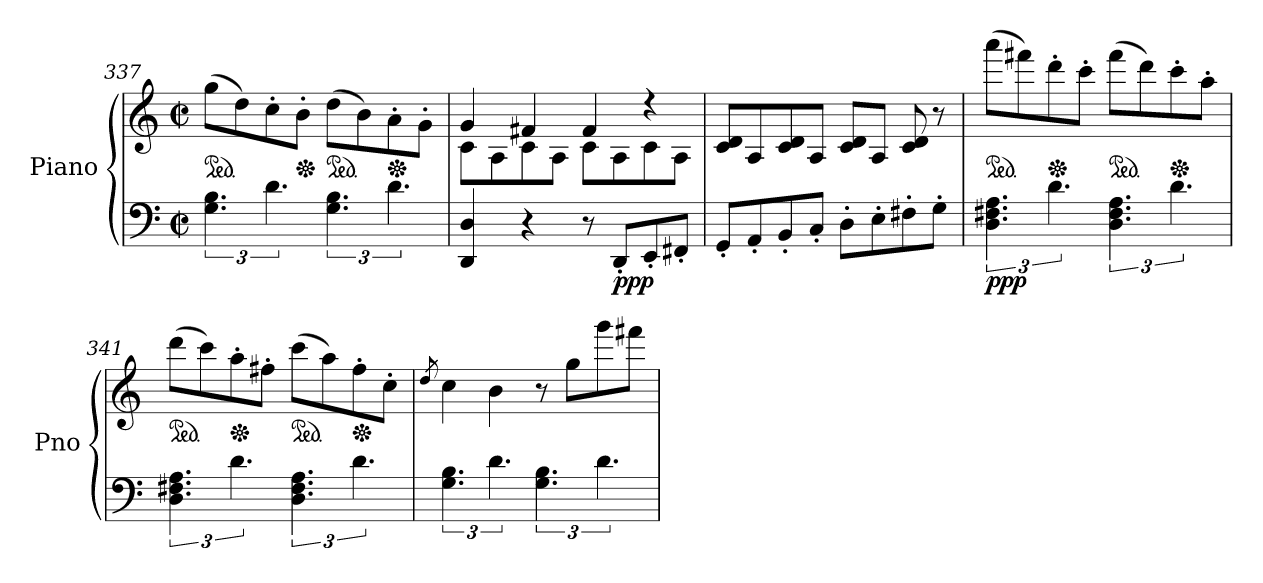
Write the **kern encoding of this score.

**kern	**kern	**dynam
*part1	*part1	*part1
*staff2	*staff1	*staff1/2
*I"Piano	*	*
*I'Pno	*	*
!!LO:LB:g=z
*clefF4	*clefG2	*
*k[]	*k[]	*
*M4/4	*M4/4	*
*met(c|)	*met(c|)	*
*	*ped	*
=337	=337	=337
6.G\ 6.B\	(>8gg\L	.
.	8dd\)	.
6.d\	8cc'\	.
*	*Xped	*
.	8b'\J	.
*	*ped	*
6.G\ 6.B\	(>8dd\L	.
.	8b\)	.
*	*Xped	*
6.d\	8a'\	.
.	8g'\J	.
=338	=338	=338
*	*^	*
4DD/ 4D/	4g/	8c\L	.
.	.	8A\	.
4r	4f#X/	8c\	.
.	.	8A\J	.
8r	4f#/	8c\L	.
!	!	!	!LO:DY:b=2
!	!	!	!LO:DY:n=1:b
8DD'/L	.	8A\	p pp
8EE'/	4r	8c\	.
8FF#X'/J	.	8A\J	.
*	*v	*v	*
=339	=339	=339
8GG'/L	8c/ 8d/L	.
8AA'/	8A/	.
8BB'/	8c/ 8d/	.
8C'/J	8A/J	.
8D'\L	8c/ 8d/L	.
8E'\	8A/J	.
8F#X'\	8c/ 8d/	.
8G'\J	8r	.
=340	=340	=340
*	*ped	*
!	!	!LO:DY:b=2
!	!	!LO:DY:n=1:b
6.D\ 6.F#X\ 6.A\	(>8aaa\L	pp p
.	8fff#X\)	.
*	*Xped	*
6.d\	8ddd'\	.
.	8ccc'\J	.
*	*ped	*
6.D\ 6.F#\ 6.A\	(>8fff#\L	.
.	8ddd\)	.
*	*Xped	*
6.d\	8ccc'\	.
.	8aa'\J	.
=341	=341	=341
*	*ped	*
6.D\ 6.F#X\ 6.A\	(>8ddd\L	.
.	8ccc\)	.
*	*Xped	*
6.d\	8aa'\	.
.	8ff#X'\J	.
*	*ped	*
6.D\ 6.F#\ 6.A\	(>8ccc\L	.
.	8aa\)	.
*	*Xped	*
6.d\	8ff#'\	.
.	8cc'\J	.
=342	=342	=342
.	8qdd/	.
6.G\ 6.B\	4cc\	.
6.d\	4b\	.
6.G\ 6.B\	8r	.
.	8gg\L	.
6.d\	8ggg\	.
.	8fff#X\J	.
=	=	=
*-	*-	*-
